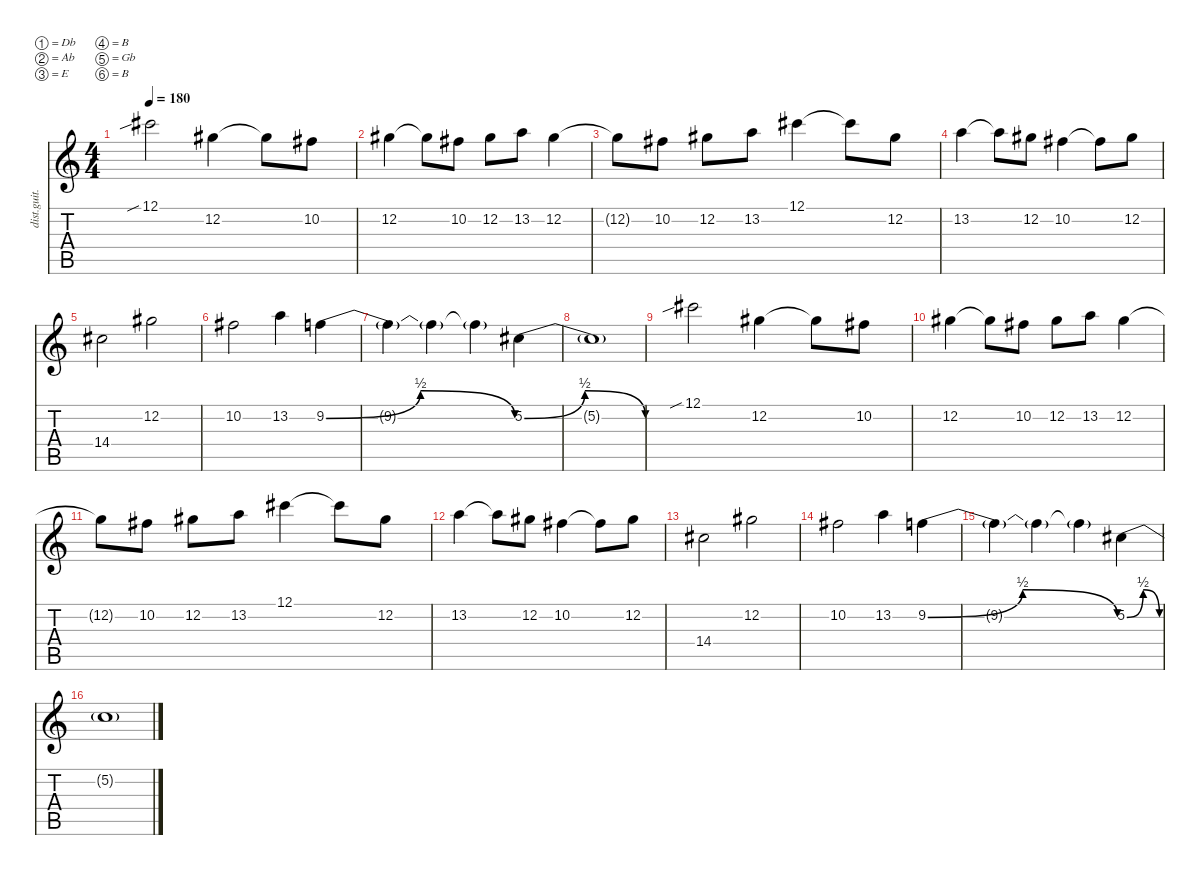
\defaultSystemsLayout 4
\hideDynamics
\bracketExtendMode nobrackets
\otherSystemsTrackNameOrientation horizontal
\track ("Distortion Guitar" "dist.guit.") {instrument distortionguitar}
\staff {score tabs}
\tuning (Db4 Ab3 E3 B2 Gb2 B1)
\ts (4 4)
\tempo 180
\clef g2
\ks c
12.1{sib acc #}.2{dy mf instrument distortionguitar beam Down} 12.2{acc #}.4{beam Down} 12.2{t acc #}.8{beam Down} 10.2{acc #}.8{beam Down} |
12.2{acc #}.4{beam Down} 12.2{t acc #}.8{beam Down} 10.2{acc #}.8{beam Down} 12.2{acc #}.8{beam Down} 13.2.8{beam Down} 12.2{acc #}.4{beam Down} |
12.2{t acc #}.8{beam Down} 10.2{acc #}.8{beam Down} 12.2{acc #}.8{beam Down} 13.2.8{beam Down} 12.1{acc #}.4{beam Down} 12.1{t acc #}.8{beam Down} 12.2{acc #}.8{beam Down} |
13.2.4{beam Down} 13.2{t}.8{beam Down} 12.2{acc #}.8{beam Down} 10.2{acc #}.4{beam Down} 10.2{t acc #}.8{beam Down} 12.2{acc #}.8{beam Down} |
14.4{acc #}.2{beam Down} 12.2{acc #}.2{beam Down} |
10.2{acc #}.2{beam Down} 13.2.4{beam Down} 9.2{be (bendrelease 0 0 10.2 2 20.4 2 30 0)}.4{beam Down} |
9.2{t}.4{beam Down} 9.2{t}.4{beam Down} 9.2{t}.4{beam Down} 5.2{be (bendrelease 0 0 9.6 2 20.4 2 30 0) acc #}.4{beam Down} |
5.2{t acc #}.1{beam Down} |
12.1{sib acc #}.2{beam Down} 12.2{acc #}.4{beam Down} 12.2{t acc #}.8{beam Down} 10.2{acc #}.8{beam Down} |
12.2{acc #}.4{beam Down} 12.2{t acc #}.8{beam Down} 10.2{acc #}.8{beam Down} 12.2{acc #}.8{beam Down} 13.2.8{beam Down} 12.2{acc #}.4{beam Down} |
12.2{t acc #}.8{beam Down} 10.2{acc #}.8{beam Down} 12.2{acc #}.8{beam Down} 13.2.8{beam Down} 12.1{acc #}.4{beam Down} 12.1{t acc #}.8{beam Down} 12.2{acc #}.8{beam Down} |
13.2.4{beam Down} 13.2{t}.8{beam Down} 12.2{acc #}.8{beam Down} 10.2{acc #}.4{beam Down} 10.2{t acc #}.8{beam Down} 12.2{acc #}.8{beam Down} |
14.4{acc #}.2{beam Down} 12.2{acc #}.2{beam Down} |
10.2{acc #}.2{beam Down} 13.2.4{beam Down} 9.2{be (bendrelease 0 0 10.2 2 20.4 2 30 0)}.4{beam Down} |
9.2{t}.4{beam Down} 9.2{t}.4{beam Down} 9.2{t}.4{beam Down} 5.2{be (bendrelease 0 0 9.6 2 20.4 2 30 0) acc #}.4{beam Down} |
5.2{t acc #}.1{beam Down}
